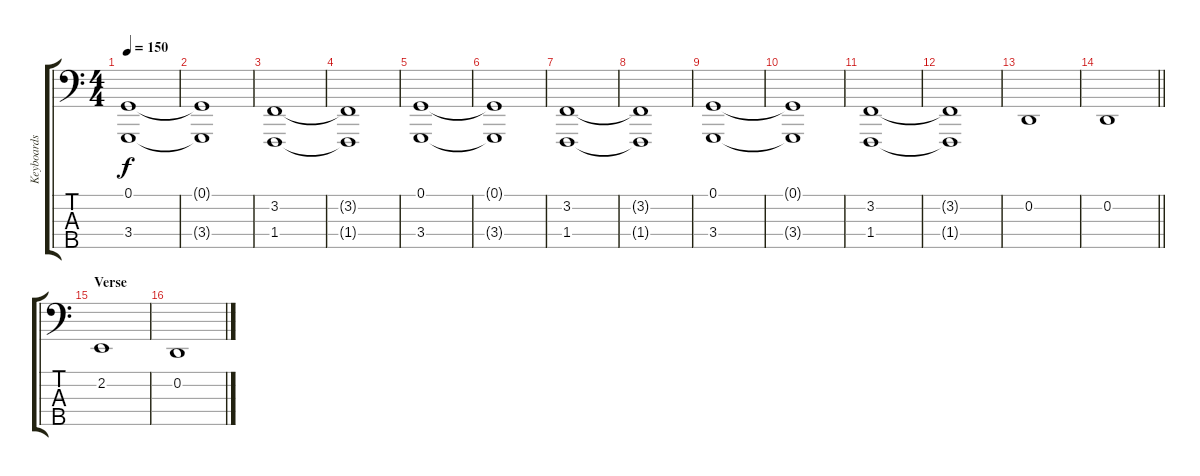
\track ("Keyboards" "Keyboards") {instrument stringensemble1}
\staff {score tabs}
\tuning (G2 D2 A1 E1 B0) {hide}
\ts (4 4)
\tempo 150
\clef f4
\ks c
(0.1 3.4).1{dy f} |
(0.1{t} 3.4{t}).1 |
(3.2 1.4).1 |
(3.2{t} 1.4{t}).1 |
(0.1 3.4).1 |
(0.1{t} 3.4{t}).1 |
(3.2 1.4).1 |
(3.2{t} 1.4{t}).1 |
(0.1 3.4).1 |
(0.1{t} 3.4{t}).1 |
(3.2 1.4).1 |
(3.2{t} 1.4{t}).1 |
0.2.1 |
\barLineRight lightlight
0.2.1 |
\section ("" "Verse")
2.2.1 |
0.2.1
